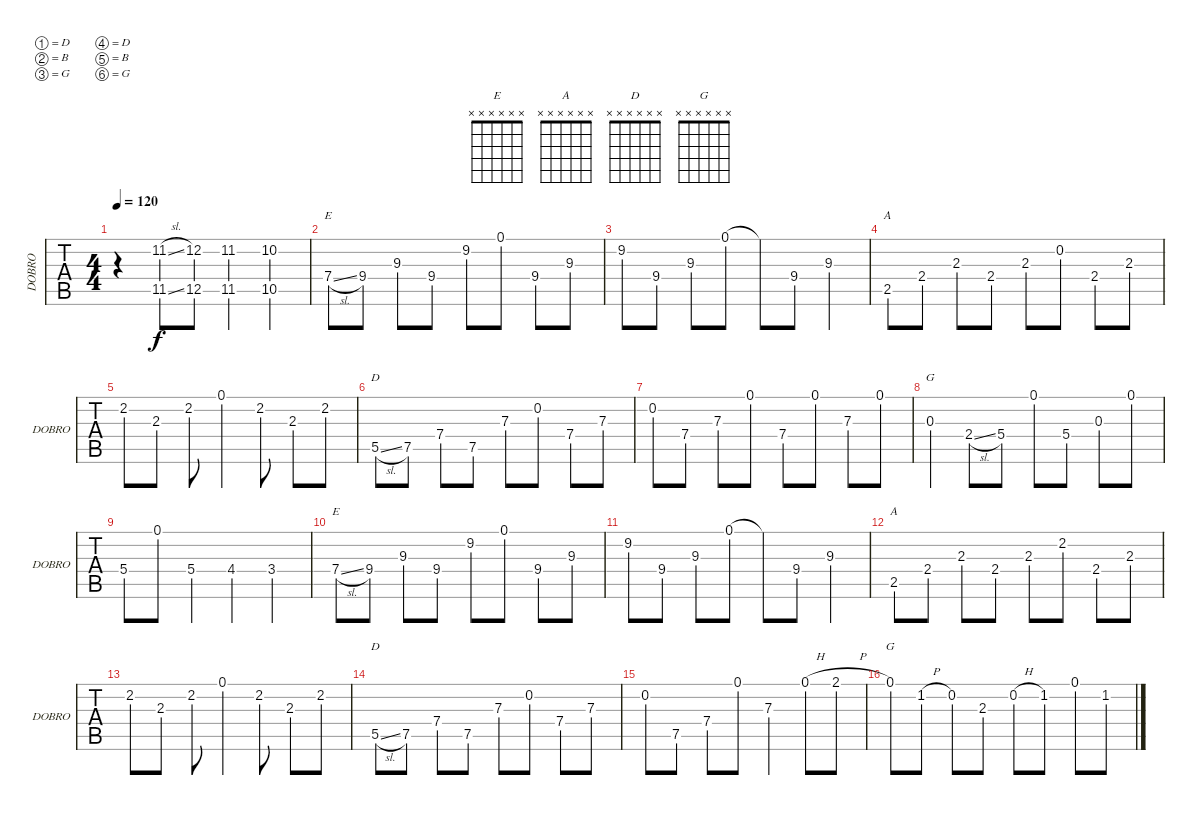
\defaultSystemsLayout 4
\bracketExtendMode groupsimilarinstruments
\singleTrackTrackNamePolicy allsystems
\multiTrackTrackNamePolicy allsystems
\otherSystemsTrackNameOrientation horizontal
\track ("DOBRO" "DOBRO") {instrument electricguitarclean}
\staff {tabs}
\tuning (D4 B3 G3 D3 B2 G2)
\chord ("E" x x x x x x)
\chord ("A" x x x x x x)
\chord ("D" x x x x x x)
\chord ("G" x x x x x x)
\ts (4 4)
\tempo 120
\clef g2
\ks c
r.4{dy f instrument electricguitarclean} (11.2{sl} 11.5{sl}).8 (12.2 12.5).8 (11.2 11.5).4 (10.2 10.5).4 |
7.4{sl}.8{ch "E"} 9.4.8 9.3.8 9.4.8 9.2.8 0.1.8 9.4.8 9.3.8 |
9.2.8 9.4.8 9.3.8 0.1.8 0.1{t}.8 9.4.8 9.3.4 |
2.5.8{ch "A"} 2.4.8 2.3.8 2.4.8 2.3.8 0.2.8 2.4.8 2.3.8 |
2.2.8 2.3.8 2.2.8 0.1.4 2.2.8 2.3.8 2.2.8 |
5.5{sl}.8{ch "D"} 7.5.8 7.4.8 7.5.8 7.3.8 0.2.8 7.4.8 7.3.8 |
0.2.8 7.4.8 7.3.8 0.1.8 7.4.8 0.1.8 7.3.8 0.1.8 |
0.3.4{ch "G"} 2.4{sl}.8 5.4.8 0.1.8 5.4.8 0.3.8 0.1.8 |
5.4.8 0.1.8 5.4.4 4.4.4 3.4.4 |
7.4{sl}.8{ch "E"} 9.4.8 9.3.8 9.4.8 9.2.8 0.1.8 9.4.8 9.3.8 |
9.2.8 9.4.8 9.3.8 0.1.8 0.1{t}.8 9.4.8 9.3.4 |
2.5.8{ch "A"} 2.4.8 2.3.8 2.4.8 2.3.8 2.2.8 2.4.8 2.3.8 |
2.2.8 2.3.8 2.2.8 0.1.4 2.2.8 2.3.8 2.2.8 |
5.5{sl}.8{ch "D"} 7.5.8 7.4.8 7.5.8 7.3.8 0.2.8 7.4.8 7.3.8 |
0.2.8 7.5.8 7.4.8 0.1.8 7.3.4 0.1{h}.8 2.1{h}.8 |
0.1.8{ch "G"} 1.2{h}.8 0.2.8 2.3.8 0.2{h}.8 1.2.8 0.1.8 1.2{h}.8
